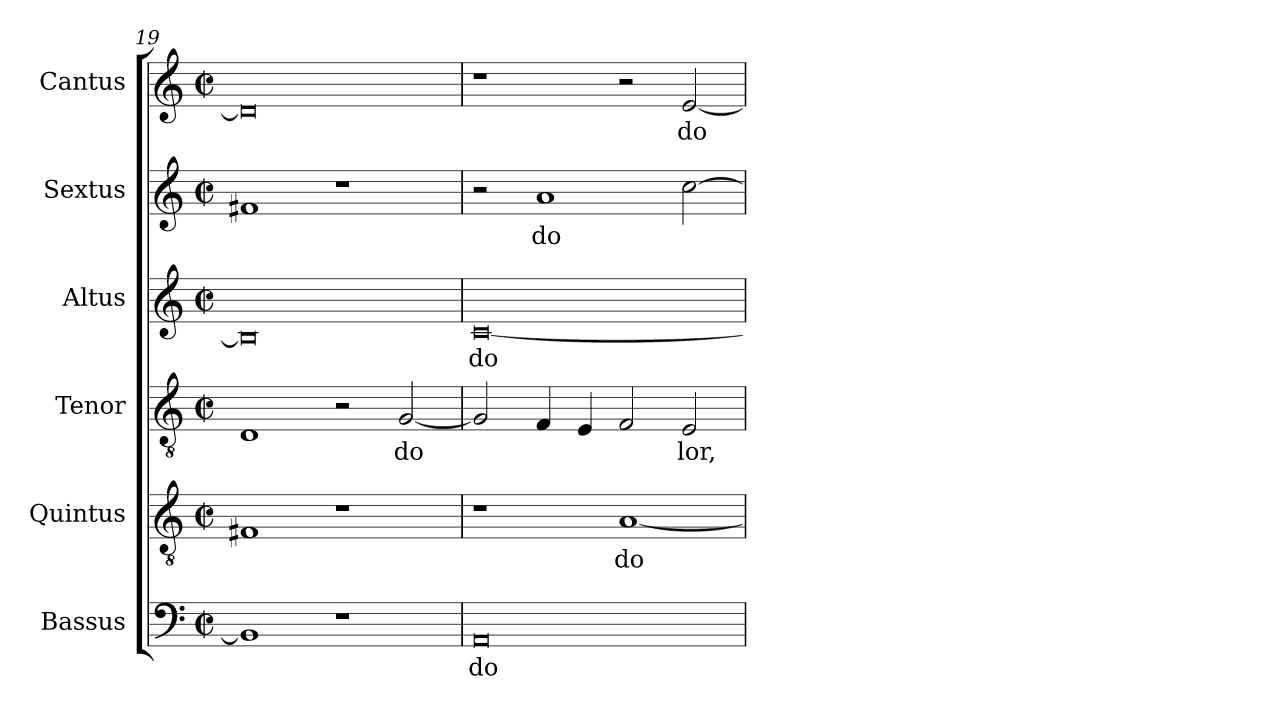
**kern	**text	**kern	**text	**kern	**text	**kern	**text	**kern	**text	**kern	**text
*part6	*part6	*part5	*part5	*part4	*part4	*part3	*part3	*part2	*part2	*part1	*part1
*staff6	*staff6	*staff5	*staff5	*staff4	*staff4	*staff3	*staff3	*staff2	*staff2	*staff1	*staff1
*I"Bassus	*	*I"Quintus	*	*I"Tenor	*	*I"Altus	*	*I"Sextus	*	*I"Cantus	*
*clefF4	*	*clefGv2	*	*clefGv2	*	*clefG2	*	*clefG2	*	*clefG2	*
*k[]	*	*k[]	*	*k[]	*	*k[]	*	*k[]	*	*k[]	*
*C:	*	*C:	*	*C:	*	*C:	*	*C:	*	*C:	*
*M2/2	*	*M2/2	*	*M2/2	*	*M2/2	*	*M2/2	*	*M2/2	*
*met(c|)	*	*met(c|)	*	*met(c|)	*	*met(c|)	*	*met(c|)	*	*met(c|)	*
=19	=19	=19	=19	=19	=19	=19	=19	=19	=19	=19	=19
!	!LO:LY:b	!	!LO:LY:b	!	!LO:LY:b:cj	!	!LO:LY:b	!	!LO:LY:b	!	!LO:LY:b
1BB]	.	1F#X	.	1D	.	0B]	.	1f#X	.	0d]	.
1r	.	1r	.	2r	.	.	.	1r	.	.	.
!	!	!	!	!	!LO:LY:b:cj	!	!	!	!	!	!
.	.	.	.	[<2G/	do	.	.	.	.	.	.
=20	=20	=20	=20	=20	=20	=20	=20	=20	=20	=20	=20
!	!LO:LY:b	!	!	!	!LO:LY:b:cj	!	!LO:LY:b	!	!	!	!
0AA	do-	1r	.	2G/]	.	[>0c	do	2r	.	1r	.
!	!	!	!	!	!LO:LY:b:cj	!	!	!	!LO:LY:b	!	!
.	.	.	.	4F/	.	.	.	1a	do	.	.
!	!	!	!	!	!LO:LY:b:cj	!	!	!	!	!	!
.	.	.	.	4E/	.	.	.	.	.	.	.
!	!	!	!LO:LY:b	!	!LO:LY:b:cj	!	!	!	!	!	!
.	.	[>1A	do-	2F/	.	.	.	.	.	2r	.
!	!	!	!	!	!LO:LY:b:cj	!	!	!	!LO:LY:b	!	!LO:LY:b
.	.	.	.	2E/	lor,	.	.	[>2cc\	.	[>2e/	do
=	=	=	=	=	=	=	=	=	=	=	=
*-	*-	*-	*-	*-	*-	*-	*-	*-	*-	*-	*-
